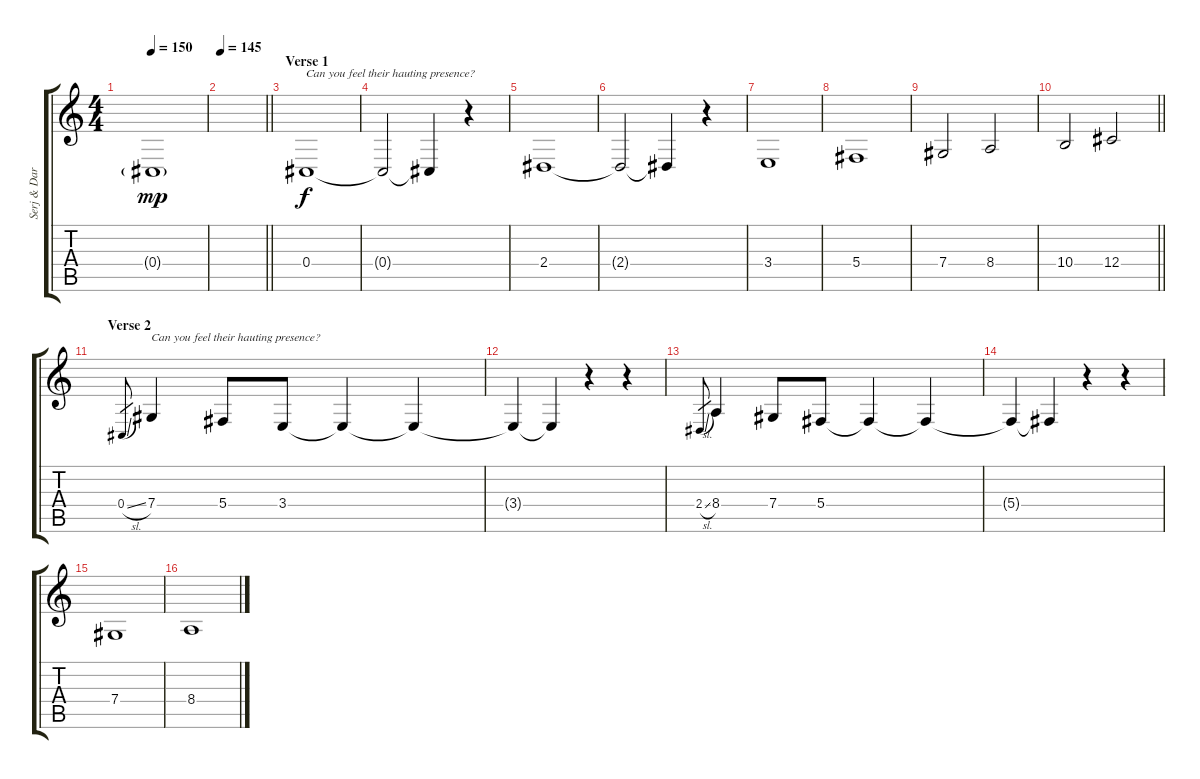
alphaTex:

\track ("Serj & Daron" "Serj & Dar") {instrument altosax}
\staff {score tabs}
\tuning (Eb4 Bb3 Gb3 Db3 Ab2 Db2) {hide}
\ts (4 4)
\tempo 150
\clef g2
\ks c
0.4{g}.1{dy mp} |
\tempo 145
\barLineRight lightlight
|
\section ("" "Verse 1")
0.4.1{txt "Can you feel their hauting presence?" dy f} |
0.4{t}.2 0.4{t}.4 r.4 |
2.4.1 |
2.4{t}.2 2.4{t}.4 r.4 |
3.4.1 |
5.4.1 |
7.4.2 8.4.2 |
\barLineRight lightlight
10.4.2 12.4.2 |
\section ("" "Verse 2")
0.4{sl}.8{gr} 7.4.4{txt "Can you feel their hauting presence?"} 5.4.8 3.4.8 3.4{t}.4 3.4{t}.4 |
3.4{t}.4 3.4{t}.4 r.4 r.4 |
2.4{sl}.8{gr} 8.4.4 7.4.8 5.4.8 5.4{t}.4 5.4{t}.4 |
5.4{t}.4 5.4{t}.4 r.4 r.4 |
7.4.1 |
8.4.1
